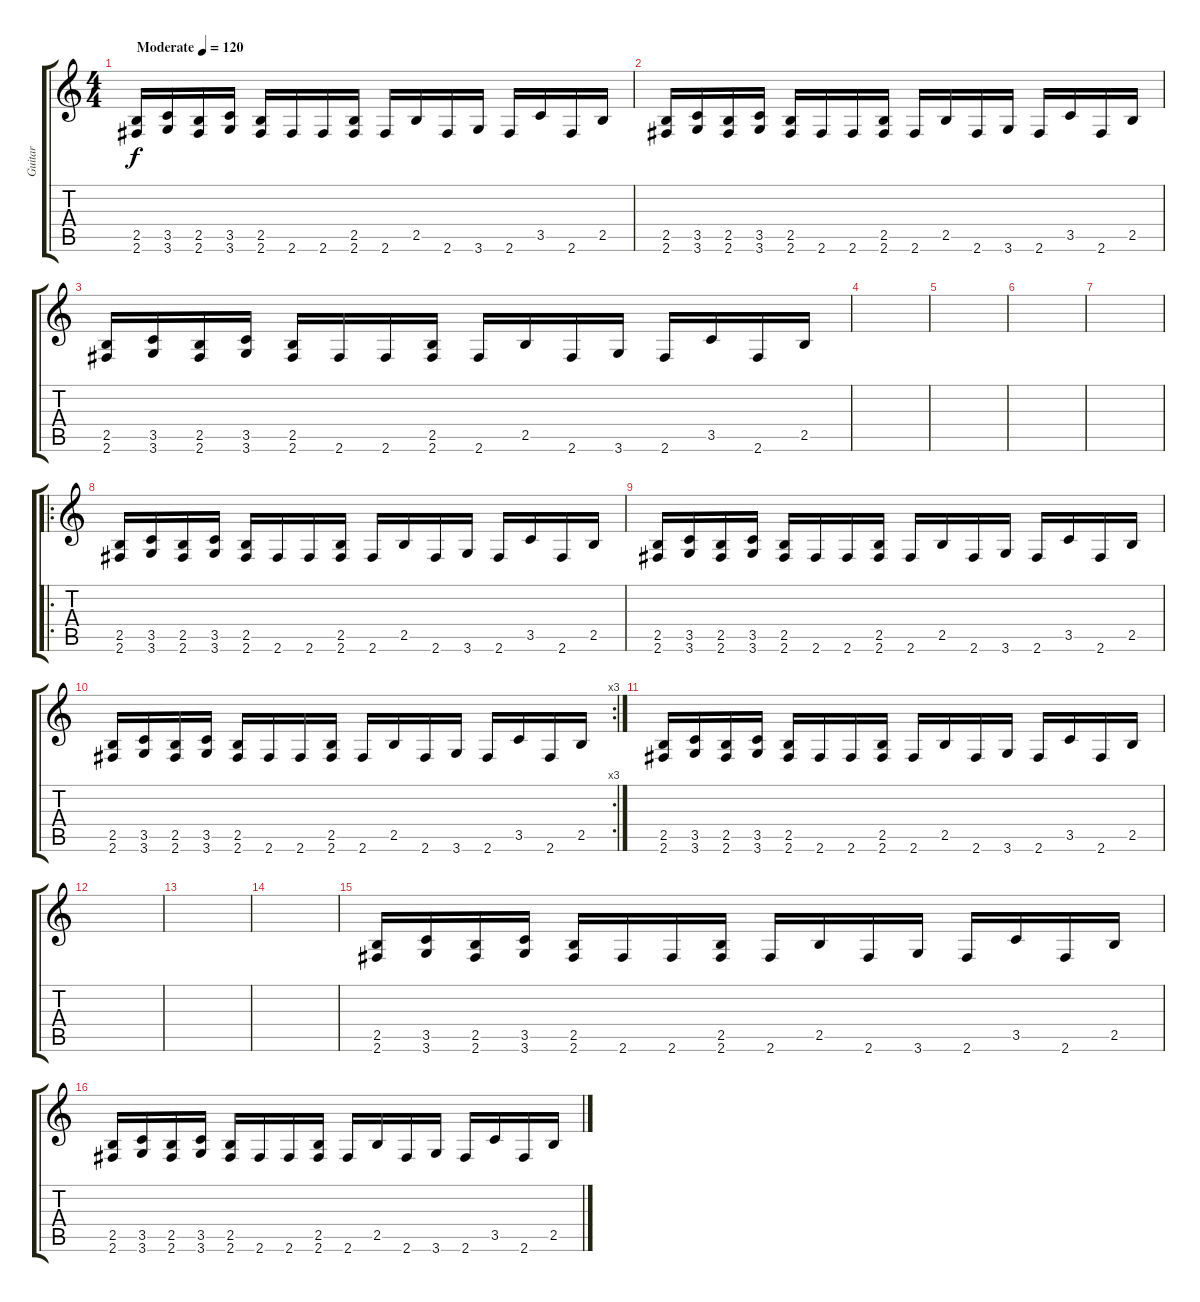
\track ("Guitar " "Guitar ") {instrument overdrivenguitar}
\staff {score tabs}
\tuning (E4 B3 G3 D3 A2 E2) {hide}
\ts (4 4)
\tempo (120 "Moderate")
\clef g2
\ks c
(2.5 2.6).16{dy f instrument overdrivenguitar} (3.5 3.6).16 (2.5 2.6).16 (3.5 3.6).16 (2.5 2.6).16 2.6.16 2.6.16 (2.5 2.6).16 2.6.16 2.5.16 2.6.16 3.6.16 2.6.16 3.5.16 2.6.16 2.5.16 |
(2.5 2.6).16 (3.5 3.6).16 (2.5 2.6).16 (3.5 3.6).16 (2.5 2.6).16 2.6.16 2.6.16 (2.5 2.6).16 2.6.16 2.5.16 2.6.16 3.6.16 2.6.16 3.5.16 2.6.16 2.5.16 |
(2.5 2.6).16 (3.5 3.6).16 (2.5 2.6).16 (3.5 3.6).16 (2.5 2.6).16 2.6.16 2.6.16 (2.5 2.6).16 2.6.16 2.5.16 2.6.16 3.6.16 2.6.16 3.5.16 2.6.16 2.5.16 |
|
|
|
|
\ro
(2.5 2.6).16 (3.5 3.6).16 (2.5 2.6).16 (3.5 3.6).16 (2.5 2.6).16 2.6.16 2.6.16 (2.5 2.6).16 2.6.16 2.5.16 2.6.16 3.6.16 2.6.16 3.5.16 2.6.16 2.5.16 |
(2.5 2.6).16 (3.5 3.6).16 (2.5 2.6).16 (3.5 3.6).16 (2.5 2.6).16 2.6.16 2.6.16 (2.5 2.6).16 2.6.16 2.5.16 2.6.16 3.6.16 2.6.16 3.5.16 2.6.16 2.5.16 |
\rc 3
(2.5 2.6).16 (3.5 3.6).16 (2.5 2.6).16 (3.5 3.6).16 (2.5 2.6).16 2.6.16 2.6.16 (2.5 2.6).16 2.6.16 2.5.16 2.6.16 3.6.16 2.6.16 3.5.16 2.6.16 2.5.16 |
(2.5 2.6).16 (3.5 3.6).16 (2.5 2.6).16 (3.5 3.6).16 (2.5 2.6).16 2.6.16 2.6.16 (2.5 2.6).16 2.6.16 2.5.16 2.6.16 3.6.16 2.6.16 3.5.16 2.6.16 2.5.16 |
|
|
|
(2.5 2.6).16 (3.5 3.6).16 (2.5 2.6).16 (3.5 3.6).16 (2.5 2.6).16 2.6.16 2.6.16 (2.5 2.6).16 2.6.16 2.5.16 2.6.16 3.6.16 2.6.16 3.5.16 2.6.16 2.5.16 |
(2.5 2.6).16 (3.5 3.6).16 (2.5 2.6).16 (3.5 3.6).16 (2.5 2.6).16 2.6.16 2.6.16 (2.5 2.6).16 2.6.16 2.5.16 2.6.16 3.6.16 2.6.16 3.5.16 2.6.16 2.5.16
